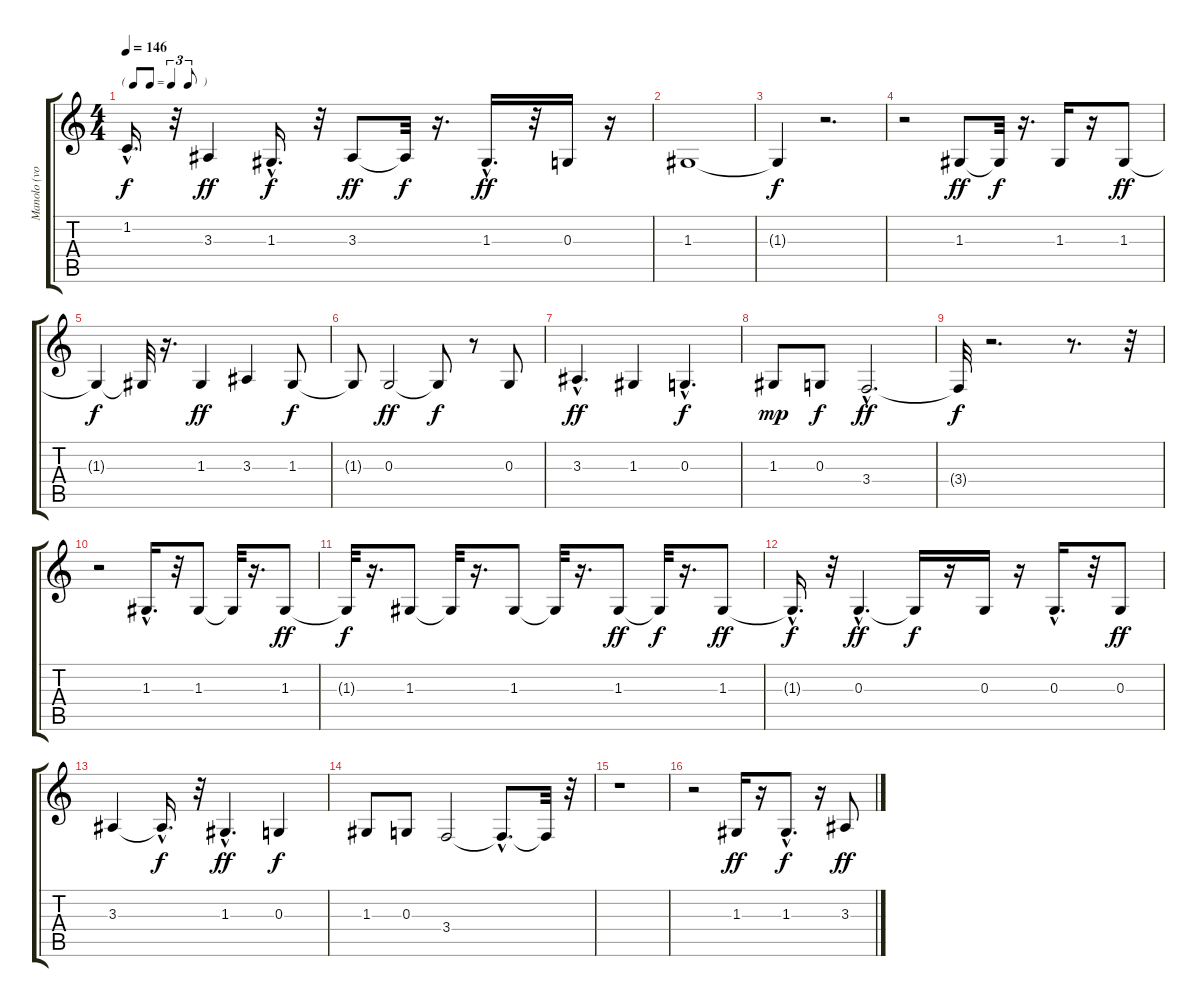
\track ("Manolo (voz)" "Manolo (vo") {instrument voiceoohs}
\staff {score tabs}
\tuning (E4 B3 G3 D3 A2 E2) {hide}
\ts (4 4)
\tf triplet8th
\tempo 146
\clef g2
\ks c
1.2{hac t}.16{d dy f} r.32 3.3.4{dy ff} 1.3{hac}.16{d dy f} r.32 3.3.8{dy ff} 3.3{t}.32{dy f} r.16{d} 1.3{hac}.16{d dy ff} r.32 0.3.16 r.16 |
1.3.1 |
1.3{t}.4{dy f} r.2{d} |
r.2 1.3.8{dy ff} 1.3{t}.32{dy f} r.16{d} 1.3.16 r.16 1.3.8{dy ff} |
1.3{t}.4{dy f} 1.3{t}.32 r.16{d} 1.3.4{dy ff} 3.3.4 1.3.8{dy f} |
1.3{t}.8 0.3.2{dy ff} 0.3{t}.8{dy f} r.8 0.3.8 |
3.3{hac}.4{d dy ff} 1.3.4 0.3{hac}.4{d dy f} |
1.3.8{dy mp} 0.3.8{dy f} 3.4{hac}.2{d dy ff} |
3.4{t}.32{dy f} r.2{d} r.8{d} r.32 |
r.2 1.3{hac}.16{d} r.32 1.3.8 1.3{t}.32 r.16{d} 1.3.8{dy ff} |
1.3{t}.32{dy f} r.16{d} 1.3.8 1.3{t}.32 r.16{d} 1.3.8 1.3{t}.32 r.16{d} 1.3.8{dy ff} 1.3{t}.32{dy f} r.16{d} 1.3.8{dy ff} |
1.3{hac t}.16{d dy f} r.32 0.3{hac}.4{d dy ff} 0.3{t}.16{dy f} r.16 0.3.16 r.16 0.3{hac}.16{d} r.32 0.3.8{dy ff} |
3.3.4 3.3{hac t}.16{d dy f} r.32 1.3{hac}.4{d dy ff} 0.3.4{dy f} |
1.3.8 0.3.8 3.4.2 3.4{hac t}.8{d} 3.4{t}.32 r.32 |
r.1 |
r.2 1.3.16{dy ff} r.16 1.3{hac}.8{d dy f} r.16 3.3.8{dy ff}
